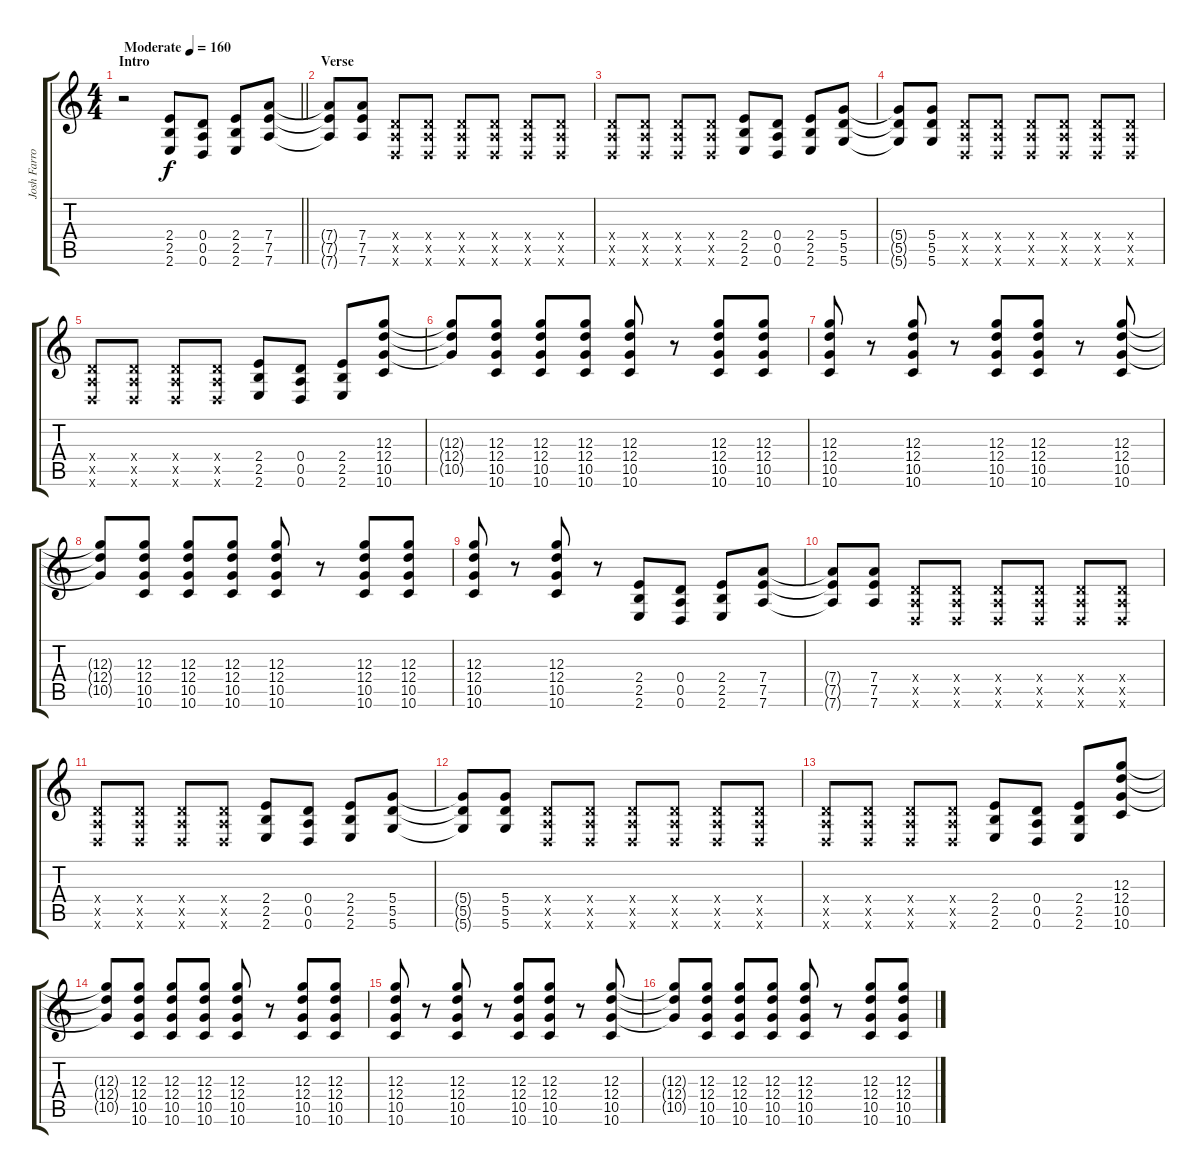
\track ("Josh Farro" "Josh Farro") {instrument overdrivenguitar}
\staff {score tabs}
\tuning (E4 B3 G3 D3 A2 D2) {hide}
\ts (4 4)
\section ("" "Intro")
\tempo (160 "Moderate")
\clef g2
\barLineRight lightlight
\ks c
r.2{dy f instrument overdrivenguitar} (2.4 2.5 2.6).8 (0.4 0.5 0.6).8 (2.4 2.5 2.6).8 (7.4 7.5 7.6).8 |
\section ("" "Verse")
(7.4{t} 7.5{t} 7.6{t}).8 (7.4 7.5 7.6).8 (0.4{x} 0.5{x} 0.6{x}).8 (0.4{x} 0.5{x} 0.6{x}).8 (0.4{x} 0.5{x} 0.6{x}).8 (0.4{x} 0.5{x} 0.6{x}).8 (0.4{x} 0.5{x} 0.6{x}).8 (0.4{x} 0.5{x} 0.6{x}).8 |
(0.4{x} 0.5{x} 0.6{x}).8 (0.4{x} 0.5{x} 0.6{x}).8 (0.4{x} 0.5{x} 0.6{x}).8 (0.4{x} 0.5{x} 0.6{x}).8 (2.4 2.5 2.6).8 (0.4 0.5 0.6).8 (2.4 2.5 2.6).8 (5.4 5.5 5.6).8 |
(5.4{t} 5.5{t} 5.6{t}).8 (5.4 5.5 5.6).8 (0.4{x} 0.5{x} 0.6{x}).8 (0.4{x} 0.5{x} 0.6{x}).8 (0.4{x} 0.5{x} 0.6{x}).8 (0.4{x} 0.5{x} 0.6{x}).8 (0.4{x} 0.5{x} 0.6{x}).8 (0.4{x} 0.5{x} 0.6{x}).8 |
(0.4{x} 0.5{x} 0.6{x}).8 (0.4{x} 0.5{x} 0.6{x}).8 (0.4{x} 0.5{x} 0.6{x}).8 (0.4{x} 0.5{x} 0.6{x}).8 (2.4 2.5 2.6).8 (0.4 0.5 0.6).8 (2.4 2.5 2.6).8 (12.3 12.4 10.5 10.6).8 |
(12.3{t} 12.4{t} 10.5{t}).8 (12.3 12.4 10.5 10.6).8 (12.3 12.4 10.5 10.6).8 (12.3 12.4 10.5 10.6).8 (12.3 12.4 10.5 10.6).8 r.8 (12.3 12.4 10.5 10.6).8 (12.3 12.4 10.5 10.6).8 |
(12.3 12.4 10.5 10.6).8 r.8 (12.3 12.4 10.5 10.6).8 r.8 (12.3 12.4 10.5 10.6).8 (12.3 12.4 10.5 10.6).8 r.8 (12.3 12.4 10.5 10.6).8 |
(12.3{t} 12.4{t} 10.5{t}).8 (12.3 12.4 10.5 10.6).8 (12.3 12.4 10.5 10.6).8 (12.3 12.4 10.5 10.6).8 (12.3 12.4 10.5 10.6).8 r.8 (12.3 12.4 10.5 10.6).8 (12.3 12.4 10.5 10.6).8 |
(12.3 12.4 10.5 10.6).8 r.8 (12.3 12.4 10.5 10.6).8 r.8 (2.4 2.5 2.6).8 (0.4 0.5 0.6).8 (2.4 2.5 2.6).8 (7.4 7.5 7.6).8 |
(7.4{t} 7.5{t} 7.6{t}).8 (7.4 7.5 7.6).8 (0.4{x} 0.5{x} 0.6{x}).8 (0.4{x} 0.5{x} 0.6{x}).8 (0.4{x} 0.5{x} 0.6{x}).8 (0.4{x} 0.5{x} 0.6{x}).8 (0.4{x} 0.5{x} 0.6{x}).8 (0.4{x} 0.5{x} 0.6{x}).8 |
(0.4{x} 0.5{x} 0.6{x}).8 (0.4{x} 0.5{x} 0.6{x}).8 (0.4{x} 0.5{x} 0.6{x}).8 (0.4{x} 0.5{x} 0.6{x}).8 (2.4 2.5 2.6).8 (0.4 0.5 0.6).8 (2.4 2.5 2.6).8 (5.4 5.5 5.6).8 |
(5.4{t} 5.5{t} 5.6{t}).8 (5.4 5.5 5.6).8 (0.4{x} 0.5{x} 0.6{x}).8 (0.4{x} 0.5{x} 0.6{x}).8 (0.4{x} 0.5{x} 0.6{x}).8 (0.4{x} 0.5{x} 0.6{x}).8 (0.4{x} 0.5{x} 0.6{x}).8 (0.4{x} 0.5{x} 0.6{x}).8 |
(0.4{x} 0.5{x} 0.6{x}).8 (0.4{x} 0.5{x} 0.6{x}).8 (0.4{x} 0.5{x} 0.6{x}).8 (0.4{x} 0.5{x} 0.6{x}).8 (2.4 2.5 2.6).8 (0.4 0.5 0.6).8 (2.4 2.5 2.6).8 (12.3 12.4 10.5 10.6).8 |
(12.3{t} 12.4{t} 10.5{t}).8 (12.3 12.4 10.5 10.6).8 (12.3 12.4 10.5 10.6).8 (12.3 12.4 10.5 10.6).8 (12.3 12.4 10.5 10.6).8 r.8 (12.3 12.4 10.5 10.6).8 (12.3 12.4 10.5 10.6).8 |
(12.3 12.4 10.5 10.6).8 r.8 (12.3 12.4 10.5 10.6).8 r.8 (12.3 12.4 10.5 10.6).8 (12.3 12.4 10.5 10.6).8 r.8 (12.3 12.4 10.5 10.6).8 |
(12.3{t} 12.4{t} 10.5{t}).8 (12.3 12.4 10.5 10.6).8 (12.3 12.4 10.5 10.6).8 (12.3 12.4 10.5 10.6).8 (12.3 12.4 10.5 10.6).8 r.8 (12.3 12.4 10.5 10.6).8 (12.3 12.4 10.5 10.6).8
